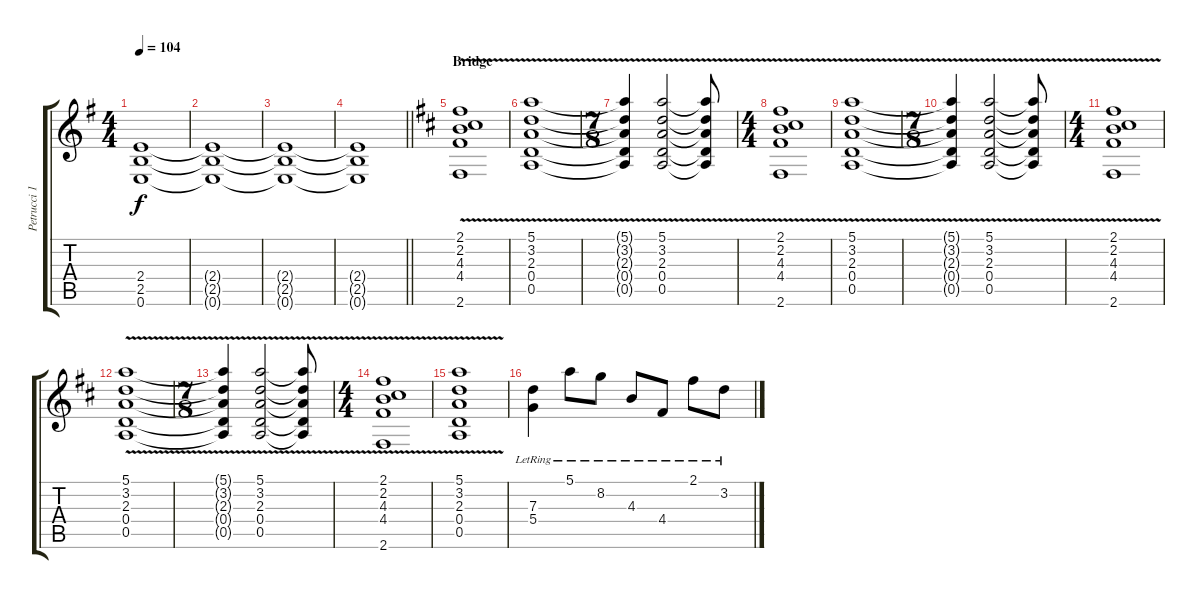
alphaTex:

\track ("Petrucci 1" "Petrucci 1") {instrument overdrivenguitar}
\staff {score tabs}
\tuning (E4 B3 G3 D3 A2 E2) {hide}
\ts (4 4)
\tempo 104
\clef g2
\ks eminor
(2.4 2.5 0.6).1{dy f} |
(2.4{t} 2.5{t} 0.6{t}).1 |
(2.4{t} 2.5{t} 0.6{t}).1 |
\barLineRight lightlight
(2.4{t} 2.5{t} 0.6{t}).1 |
\section ("" "Bridge")
\ks bminor
(2.1{v} 2.2{v} 4.3{v} 4.4{v} 2.6{v}).1{instrument electricguitarclean} |
(5.1{v} 3.2{v} 2.3{v} 0.4{v} 0.5{v}).1 |
\ts (7 8)
(5.1{t} 3.2{t} 2.3{t} 0.4{t} 0.5{t}).4 (5.1{v} 3.2{v} 2.3{v} 0.4{v} 0.5{v}).2 (5.1{t} 3.2{t} 2.3{t} 0.4{t} 0.5{t}).8 |
\ts (4 4)
(2.1{v} 2.2{v} 4.3{v} 4.4{v} 2.6{v}).1 |
(5.1{v} 3.2{v} 2.3{v} 0.4{v} 0.5{v}).1 |
\ts (7 8)
(5.1{t} 3.2{t} 2.3{t} 0.4{t} 0.5{t}).4 (5.1{v} 3.2{v} 2.3{v} 0.4{v} 0.5{v}).2 (5.1{t} 3.2{t} 2.3{t} 0.4{t} 0.5{t}).8 |
\ts (4 4)
(2.1{v} 2.2{v} 4.3{v} 4.4{v} 2.6{v}).1 |
(5.1{v} 3.2{v} 2.3{v} 0.4{v} 0.5{v}).1 |
\ts (7 8)
(5.1{t} 3.2{t} 2.3{t} 0.4{t} 0.5{t}).4 (5.1{v} 3.2{v} 2.3{v} 0.4{v} 0.5{v}).2 (5.1{t} 3.2{t} 2.3{t} 0.4{t} 0.5{t}).8 |
\ts (4 4)
(2.1{v} 2.2{v} 4.3{v} 4.4{v} 2.6{v}).1 |
(5.1{v} 3.2{v} 2.3{v} 0.4{v} 0.5{v}).1 |
(7.3{lr} 5.4{lr}).4 5.1{lr}.8 8.2{lr}.8 4.3{lr}.8 4.4{lr}.8 2.1{lr}.8 3.2{lr}.8
